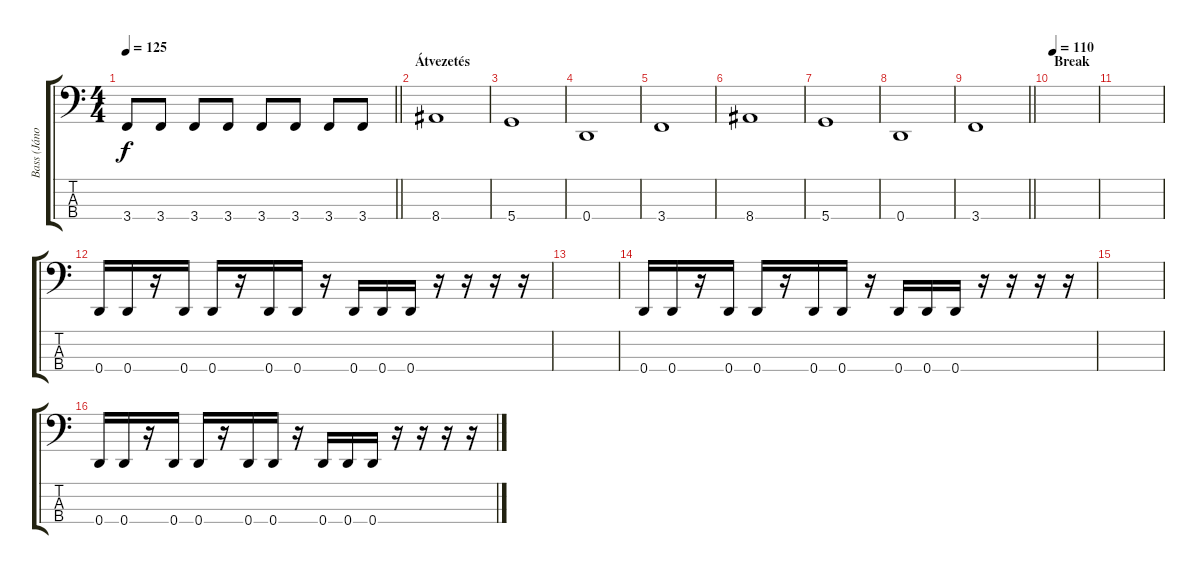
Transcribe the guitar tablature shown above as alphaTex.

\track ("Bass (János)" "Bass (Jáno") {instrument electricbasspick}
\staff {score tabs}
\tuning (G2 D2 A1 D1) {hide}
\ts (4 4)
\tempo 125
\clef f4
\barLineRight lightlight
\ks c
3.4.8{dy f} 3.4.8 3.4.8 3.4.8 3.4.8 3.4.8 3.4.8 3.4.8 |
\section ("" "Átvezetés")
8.4.1 |
5.4.1 |
0.4.1 |
3.4.1 |
8.4.1 |
5.4.1 |
0.4.1 |
\barLineRight lightlight
3.4.1 |
\section ("" "Break")
\tempo 110
|
|
0.4.16 0.4.16 r.16 0.4.16 0.4.16 r.16 0.4.16 0.4.16 r.16 0.4.16 0.4.16 0.4.16 r.16 r.16 r.16 r.16 |
|
0.4.16 0.4.16 r.16 0.4.16 0.4.16 r.16 0.4.16 0.4.16 r.16 0.4.16 0.4.16 0.4.16 r.16 r.16 r.16 r.16 |
|
0.4.16 0.4.16 r.16 0.4.16 0.4.16 r.16 0.4.16 0.4.16 r.16 0.4.16 0.4.16 0.4.16 r.16 r.16 r.16 r.16
